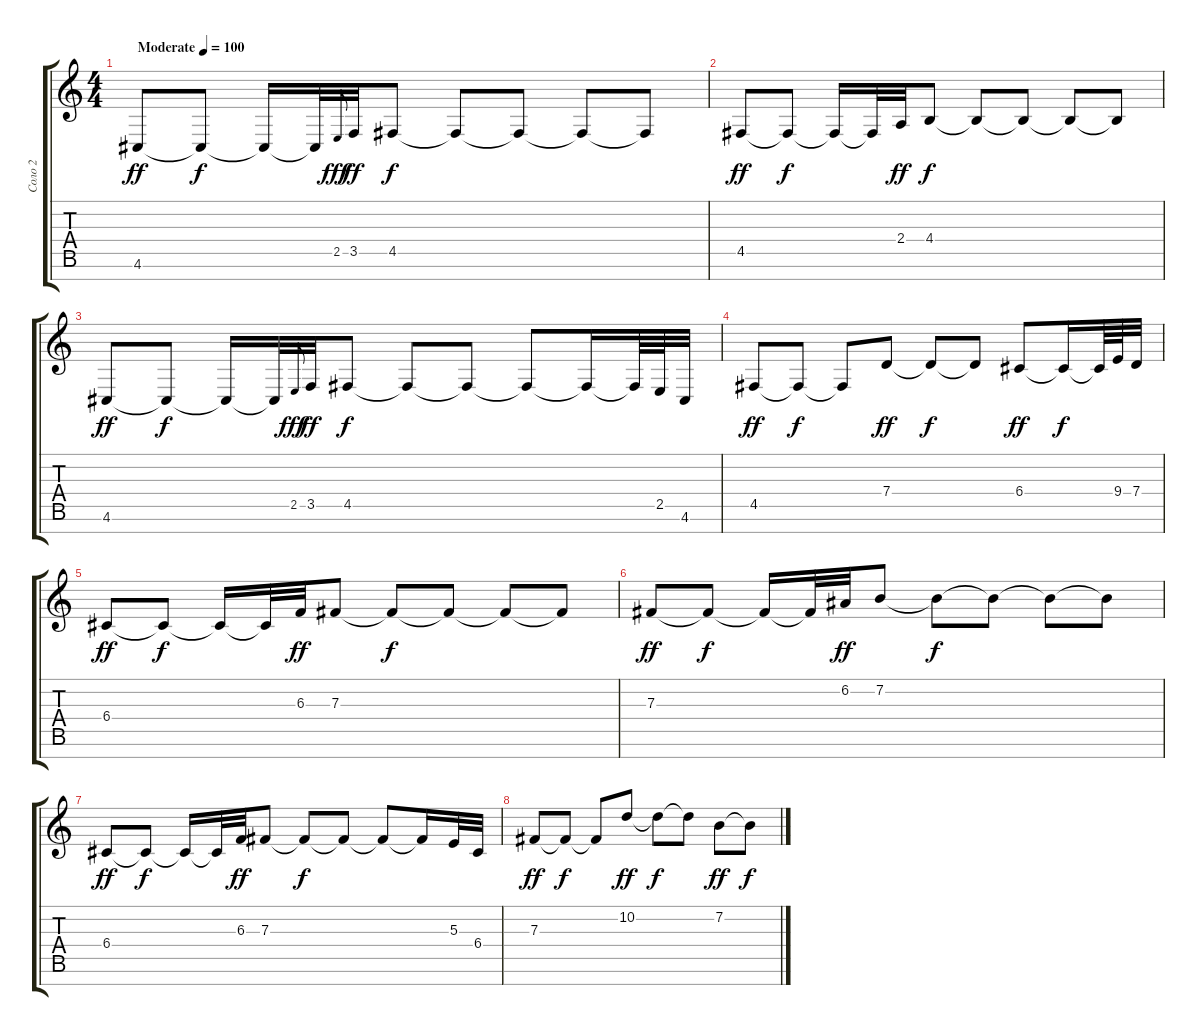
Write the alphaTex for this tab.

\track ("Соло 2" "Соло 2") {instrument lead1square}
\staff {score tabs}
\tuning (A4 E4 B3 G3 D3 A2 E2) {hide}
\ts (4 4)
\tempo (100 "Moderate")
\clef g2
\ks c
4.6.8{dy ff instrument lead1square} 4.6{t}.8{dy f} 4.6{t}.16 4.6{t}.32 2.5.8{gr onbeat dy fff} 3.5.32{dy ff} 4.5.8{dy f} 4.5{t}.8 4.5{t}.8 4.5{t}.8 4.5{t}.8 |
4.5.8{dy ff} 4.5{t}.8{dy f} 4.5{t}.16 4.5{t}.32 2.4.32{dy ff} 4.4.8{dy f} 4.4{t}.8 4.4{t}.8 4.4{t}.8 4.4{t}.8 |
4.6.8{dy ff} 4.6{t}.8{dy f} 4.6{t}.16 4.6{t}.32 2.5.8{gr onbeat dy fff} 3.5.32{dy ff} 4.5.8{dy f} 4.5{t}.8 4.5{t}.8 4.5{t}.8 4.5{t}.16 4.5{t}.64 2.5.64 4.6.32 |
4.5.8{dy ff} 4.5{t}.8{dy f} 4.5{t}.8 7.4.8{dy ff} 7.4{t}.8{dy f} 7.4{t}.8 6.4.8{dy ff} 6.4{t}.16{dy f} 6.4{t}.64 9.4.64 7.4.32 |
6.4.8{dy ff} 6.4{t}.8{dy f} 6.4{t}.16 6.4{t}.32 6.3.32{dy ff} 7.3.8 7.3{t}.8{dy f} 7.3{t}.8 7.3{t}.8 7.3{t}.8 |
7.3.8{dy ff} 7.3{t}.8{dy f} 7.3{t}.16 7.3{t}.32 6.2.32{dy ff} 7.2.8 7.2{t}.8{dy f} 7.2{t}.8 7.2{t}.8 7.2{t}.8 |
6.4.8{dy ff} 6.4{t}.8{dy f} 6.4{t}.16 6.4{t}.32 6.3.32{dy ff} 7.3.8 7.3{t}.8{dy f} 7.3{t}.8 7.3{t}.8 7.3{t}.16 5.3.32 6.4.32 |
7.3.8{dy ff} 7.3{t}.8{dy f} 7.3{t}.8 10.2.8{dy ff} 10.2{t}.8{dy f} 10.2{t}.8 7.2.8{dy ff} 7.2{t}.8{dy f}
